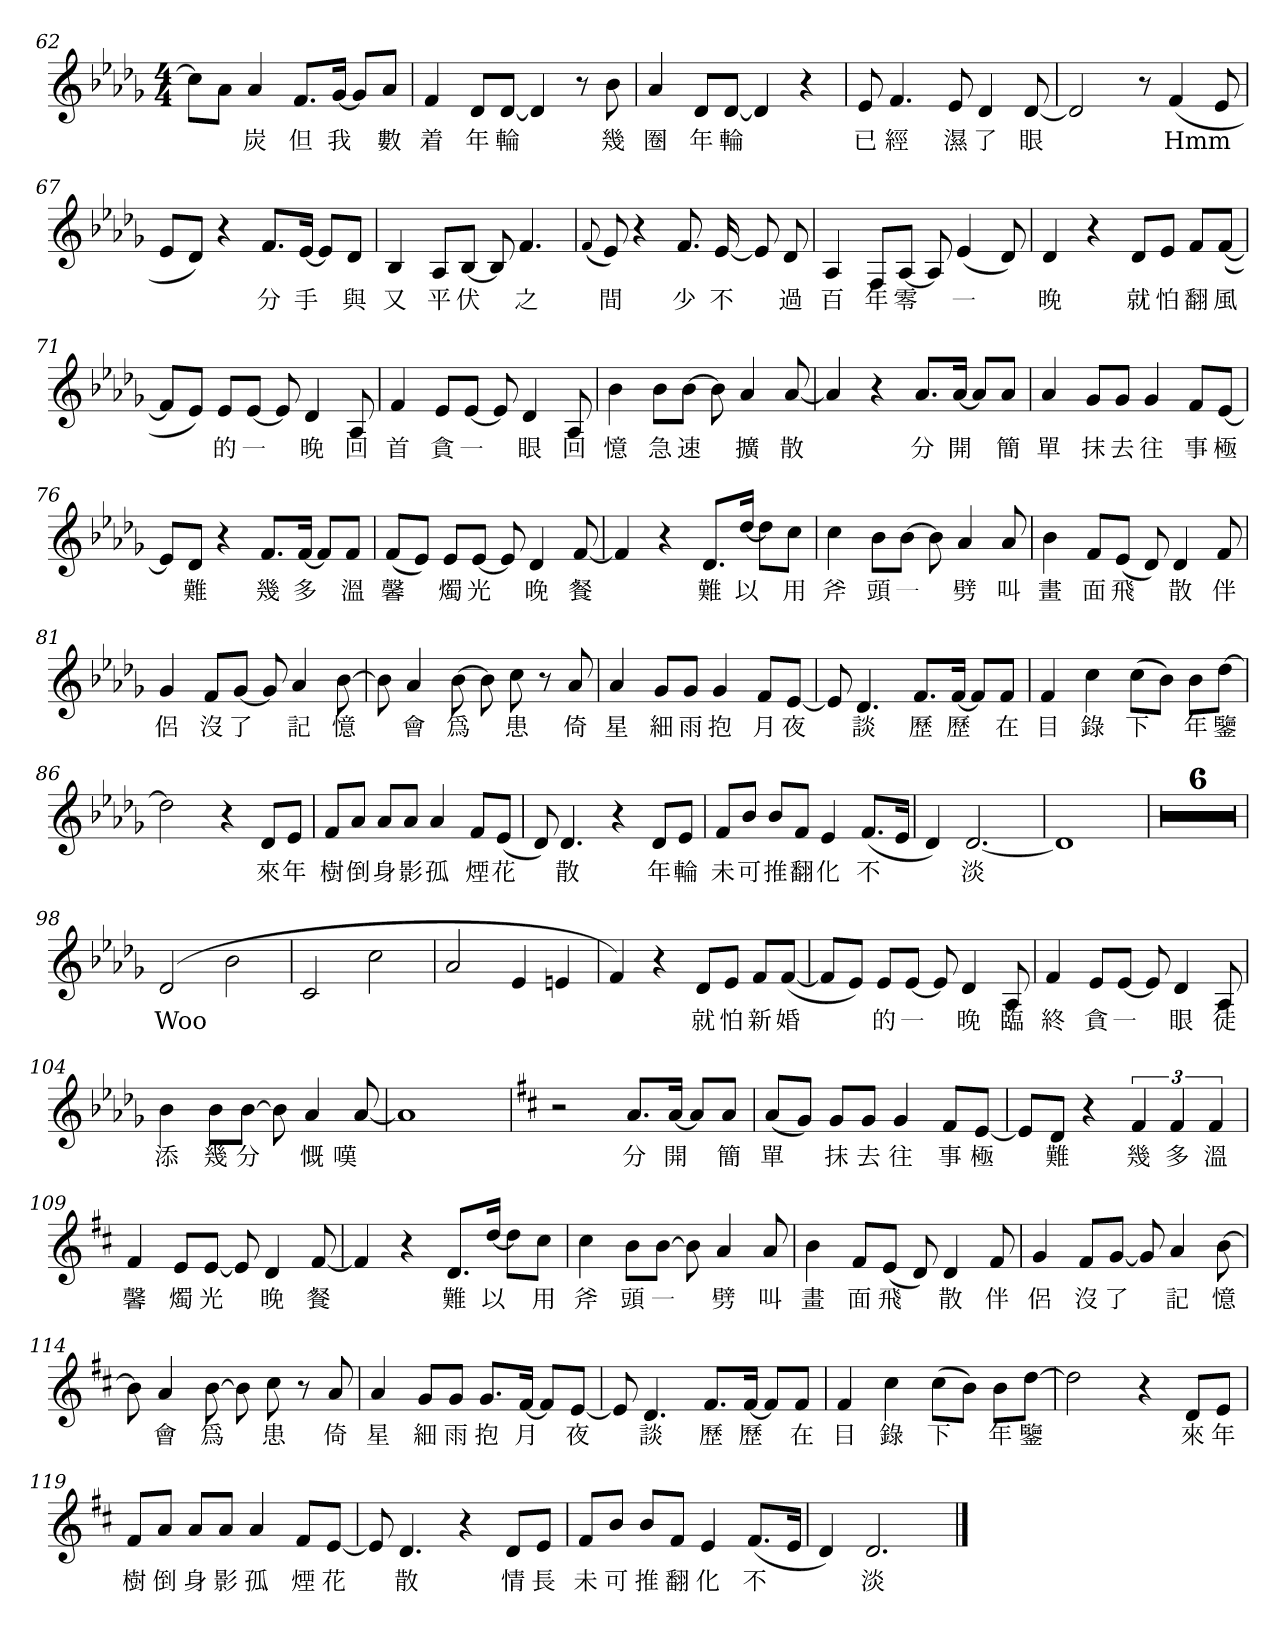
**kern	**text
*part1	*part1
*staff1	*staff1
*clefG2	*
*k[b-e-a-d-g-]	*
*D-:	*
*M4/4	*
=62	=62
8ccL]	.
8a-J	.
4a-	炭
8.fL	但
[16g-Jk	我
8g-L]	.
8a-J	數
=63	=63
4f	着
8d-L	年
[8d-J	輪
4d-]	.
8r	.
8b-	幾
=64	=64
4a-	圈
8d-L	年
[8d-J	輪
4d-]	.
4r	.
=65	=65
8e-	已
4.f	經
8e-	濕
4d-	了
[8d-	眼
=66	=66
2d-]	.
8r	.
(4f	Hmm
8e-	.
=67	=67
8e-L	.
8d-J)	.
4r	.
8.fL	分
[16e-Jk	手
8e-L]	.
8d-J	與
=68	=68
4B-	又
8A-L	平
[8B-J	伏
8B-]	.
4.f	之
=	=
(8qqf	.
8e-)	間
4r	.
8.f	少
[16e-	不
8e-]	.
8d-	過
=69	=69
4A-	百
8FL	年
[8A-J	零
8A-]	.
(4e-	一
8d-)	.
=70	=70
4d-	晚
4r	.
8d-L	就
8e-J	怕
8fL	翻
([8fJ	風
=71	=71
8fL]	.
8e-J)	.
8e-L	的
[8e-J	一
8e-]	.
4d-	晚
8A-	回
=72	=72
4f	首
8e-L	貪
[8e-J	一
8e-]	.
4d-	眼
8A-	回
=73	=73
4b-	憶
8b-L	急
[8b-J	速
8b-]	.
4a-	擴
[8a-	散
=74	=74
4a-]	.
4r	.
8.a-L	分
[16a-Jk	開
8a-L]	.
8a-J	簡
=75	=75
4a-	單
8g-L	抹
8g-J	去
4g-	往
8fL	事
[8e-J	極
=76	=76
8e-L]	.
8d-J	難
4r	.
8.fL	幾
[16fJk	多
8fL]	.
8fJ	溫
=77	=77
(8fL	馨
8e-J)	.
8e-L	燭
[8e-J	光
8e-]	.
4d-	晚
[8f	餐
=78	=78
4f]	.
4r	.
8.d-L	難
[16dd-Jk	以
8dd-L]	.
8ccJ	用
=79	=79
4cc	斧
8b-L	頭
[8b-J	一
8b-]	.
4a-	劈
8a-	叫
=80	=80
4b-	畫
8fL	面
(8e-J	飛
8d-)	.
4d-	散
8f	伴
=81	=81
4g-	侶
8fL	沒
[8g-J	了
8g-]	.
4a-	記
[8b-	憶
=82	=82
8b-]	.
4a-	會
[8b-	爲
8b-]	.
8cc	患
8r	.
8a-	倚
=83	=83
4a-	星
8g-L	細
8g-J	雨
4g-	抱
8fL	月
[8e-J	夜
=84	=84
8e-]	.
4.d-	談
8.fL	歷
[16fJk	歷
8fL]	.
8fJ	在
=85	=85
4f	目
4cc	錄
(8ccL	下
8b-J)	.
8b-L	年
[8dd-J	鑒
=86	=86
2dd-]	.
4r	.
8d-L	來
8e-J	年
=87	=87
8fL	樹
8a-J	倒
8a-L	身
8a-J	影
4a-	孤
8fL	煙
(8e-J	花
=88	=88
8d-)	.
4.d-	散
4r	.
8d-L	年
8e-J	輪
=89	=89
8fL	未
8b-J	可
8b-L	推
8fJ	翻
4e-	化
(8.fL	不
16e-Jk	.
=90	=90
4d-)	.
[2.d-	淡
=91	=91
1d-]	.
=92	=92
1r	.
=93	=93
1r	.
=94	=94
1r	.
=95	=95
1r	.
=96	=96
1r	.
=97	=97
1r	.
=98	=98
(2d-	Woo
2b-	.
=99	=99
2c	.
2cc	.
=100	=100
2a-	.
4e-	.
4en	.
=101	=101
4f)	.
4r	.
8d-L	就
8e-J	怕
8fL	新
([8fJ	婚
=102	=102
8fL]	.
8e-J)	.
8e-L	的
[8e-J	一
8e-]	.
4d-	晚
8A-	臨
=103	=103
4f	終
8e-L	貪
[8e-J	一
8e-]	.
4d-	眼
8A-	徒
=104	=104
4b-	添
8b-L	幾
[8b-J	分
8b-]	.
4a-	慨
[8a-	嘆
=105	=105
1a-]	.
=106	=106
*k[f#c#]	*
*D:	*
2r	.
8.aL	分
[16aJk	開
8aL]	.
8aJ	簡
=107	=107
(8aL	單
8gJ)	.
8gL	抹
8gJ	去
4g	往
8f#L	事
[8eJ	極
=108	=108
8eL]	.
8dJ	難
4r	.
6f#	幾
6f#	多
6f#	溫
=109	=109
4f#	馨
8eL	燭
[8eJ	光
8e]	.
4d	晚
[8f#	餐
=110	=110
4f#]	.
4r	.
8.dL	難
[16ddJk	以
8ddL]	.
8cc#J	用
=111	=111
4cc#	斧
8bL	頭
[8bJ	一
8b]	.
4a	劈
8a	叫
=112	=112
4b	畫
8f#L	面
(8eJ	飛
8d)	.
4d	散
8f#	伴
=113	=113
4g	侶
8f#L	沒
[8gJ	了
8g]	.
4a	記
[8b	憶
=114	=114
8b]	.
4a	會
[8b	爲
8b]	.
8cc#	患
8r	.
8a	倚
=115	=115
4a	星
8gL	細
8gJ	雨
8.gL	抱
[16f#Jk	月
8f#L]	.
[8eJ	夜
=116	=116
8e]	.
4.d	談
8.f#L	歷
[16f#Jk	歷
8f#L]	.
8f#J	在
=117	=117
4f#	目
4cc#	錄
(8cc#L	下
8bJ)	.
8bL	年
[8ddJ	鑒
=118	=118
2dd]	.
4r	.
8dL	來
8eJ	年
=119	=119
8f#L	樹
8aJ	倒
8aL	身
8aJ	影
4a	孤
8f#L	煙
[8eJ	花
=120	=120
8e]	.
4.d	散
4r	.
8dL	情
8eJ	長
=121	=121
8f#L	未
8bJ	可
8bL	推
8f#J	翻
4e	化
(8.f#L	不
16eJk	.
=122	=122
4d)	.
2.d	淡
==	==
*-	*-
